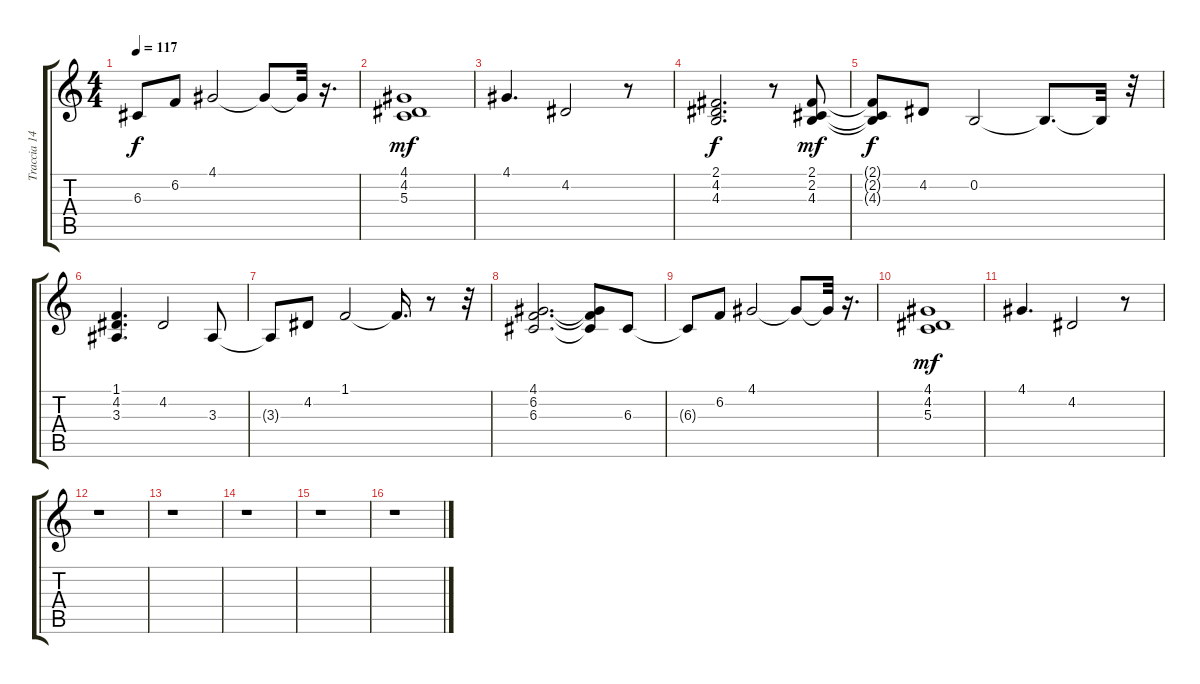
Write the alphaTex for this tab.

\track ("Traccia 14" "Traccia 14") {instrument electricpiano2}
\staff {score tabs}
\tuning (E4 B3 G3 D3 A2 E2) {hide}
\ts (4 4)
\tempo 117
\clef g2
\ks c
6.3{t}.8{dy f} 6.2.8 4.1.2 4.1{t}.8 4.1{t}.32 r.16{d} |
(4.1 4.2 5.3).1{dy mf} |
4.1.4{d} 4.2.2 r.8 |
(2.1 4.2 4.3).2{d dy f} r.8 (2.1 2.2 4.3).8{dy mf} |
(2.1{t} 2.2{t} 4.3{t}).8{dy f} 4.2.8 0.2.2 0.2{t}.8{d} 0.2{t}.32 r.32 |
(1.1 4.2 3.3).4{d} 4.2.2 3.3.8 |
3.3{t}.8 4.2.8 1.1.2 1.1{t}.16{d} r.8 r.32 |
(4.1 6.2 6.3).2{d} (4.1{t} 6.2{t} 6.3{t}).8 6.3.8 |
6.3{t}.8 6.2.8 4.1.2 4.1{t}.8 4.1{t}.32 r.16{d} |
(4.1 4.2 5.3).1{dy mf} |
4.1.4{d} 4.2.2 r.8 |
r.1 |
r.1 |
r.1 |
r.1 |
r.1
